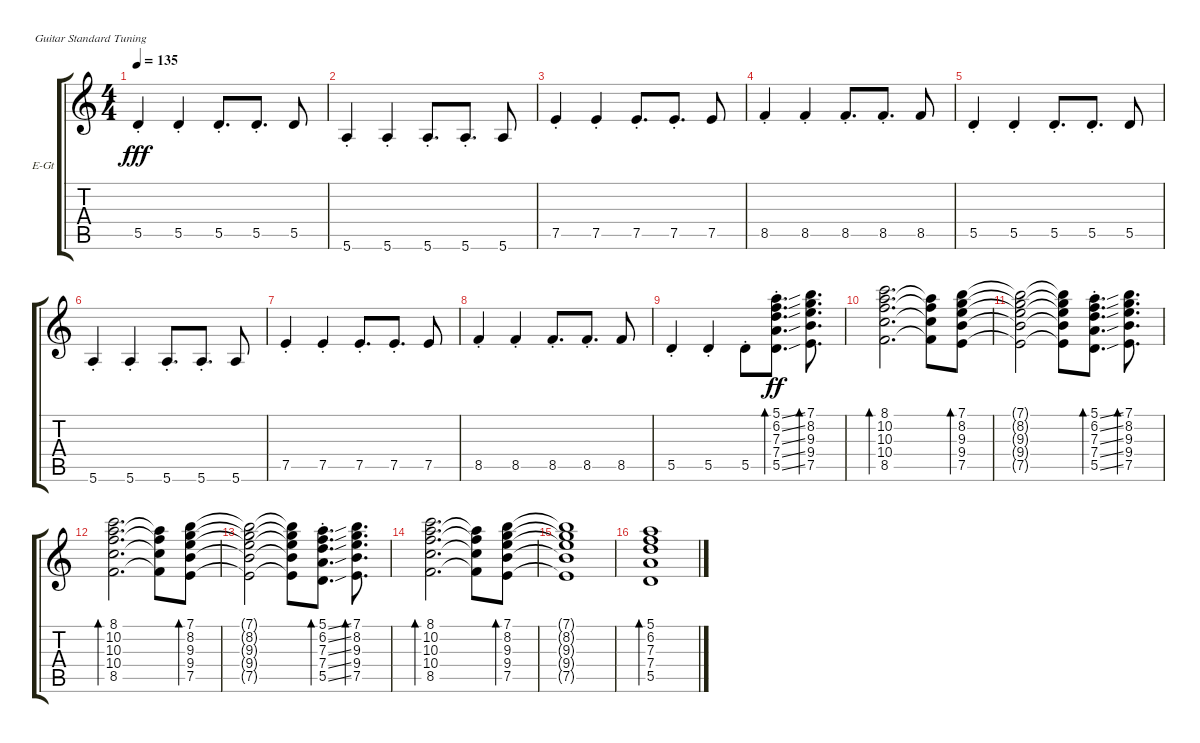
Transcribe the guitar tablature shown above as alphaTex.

\defaultSystemsLayout 4
\bracketExtendMode groupsimilarinstruments
\firstSystemTrackNameOrientation horizontal
\otherSystemsTrackNameOrientation horizontal
\track ("Cook" "E-Gt") {instrument electricguitarclean}
\staff {score tabs}
\tuning (E4 B3 G3 D3 A2 E2)
\ts (4 4)
\tempo 135
\clef g2
\ks c
5.5{st}.4{dy fff} 5.5{st}.4 5.5{st}.8{d} 5.5{st}.8{d} 5.5.8 |
5.6{st}.4 5.6{st}.4 5.6{st}.8{d} 5.6{st}.8{d} 5.6.8 |
7.5{st}.4 7.5{st}.4 7.5{st}.8{d} 7.5{st}.8{d} 7.5.8 |
8.5{st}.4 8.5{st}.4 8.5{st}.8{d} 8.5{st}.8{d} 8.5.8 |
5.5{st}.4 5.5{st}.4 5.5{st}.8{d} 5.5{st}.8{d} 5.5.8 |
5.6{st}.4 5.6{st}.4 5.6{st}.8{d} 5.6{st}.8{d} 5.6.8 |
7.5{st}.4 7.5{st}.4 7.5{st}.8{d} 7.5{st}.8{d} 7.5.8 |
8.5{st}.4 8.5{st}.4 8.5{st}.8{d} 8.5{st}.8{d} 8.5.8 |
5.5{st}.4 5.5{st}.4 5.5{st}.8 (5.5{ss st} 7.4{ss} 7.3{ss} 6.2{ss} 5.1{ss}).8{d bd 58 dy ff} (7.5 9.4 9.3 8.2 7.1).8{d bd 57} |
(8.5 10.4 10.3 10.2 8.1).2{d bd 56} (8.5{t} 10.4{t} 10.3{t} 10.2{t}).8 (7.5 9.4 9.3 8.2 7.1).8{bd 56} |
(7.5{t} 9.4{t} 9.3{t} 8.2{t} 7.1{t}).2 (7.5{t} 9.4{t} 9.3{t} 8.2{t} 7.1{t}).8 (5.5{ss st} 7.4{ss} 7.3{ss} 6.2{ss} 5.1{ss}).8{d bd 58} (7.5 9.4 9.3 8.2 7.1).8{d bd 57} |
(8.5 10.4 10.3 10.2 8.1).2{d bd 56} (8.5{t} 10.4{t} 10.3{t} 10.2{t}).8 (7.5 9.4 9.3 8.2 7.1).8{bd 56} |
(7.5{t} 9.4{t} 9.3{t} 8.2{t} 7.1{t}).2 (7.5{t} 9.4{t} 9.3{t} 8.2{t} 7.1{t}).8 (5.5{ss st} 7.4{ss} 7.3{ss} 6.2{ss} 5.1{ss}).8{d bd 58} (7.5 9.4 9.3 8.2 7.1).8{d bd 57} |
(8.5 10.4 10.3 10.2 8.1).2{d bd 56} (8.5{t} 10.4{t} 10.3{t} 10.2{t}).8 (7.5 9.4 9.3 8.2 7.1).8{bd 56} |
(9.3{t} 8.2{t} 7.1{t} 9.4{t} 7.5{t}).1 |
(5.5 7.4 7.3 6.2 5.1).1{bd 98}
